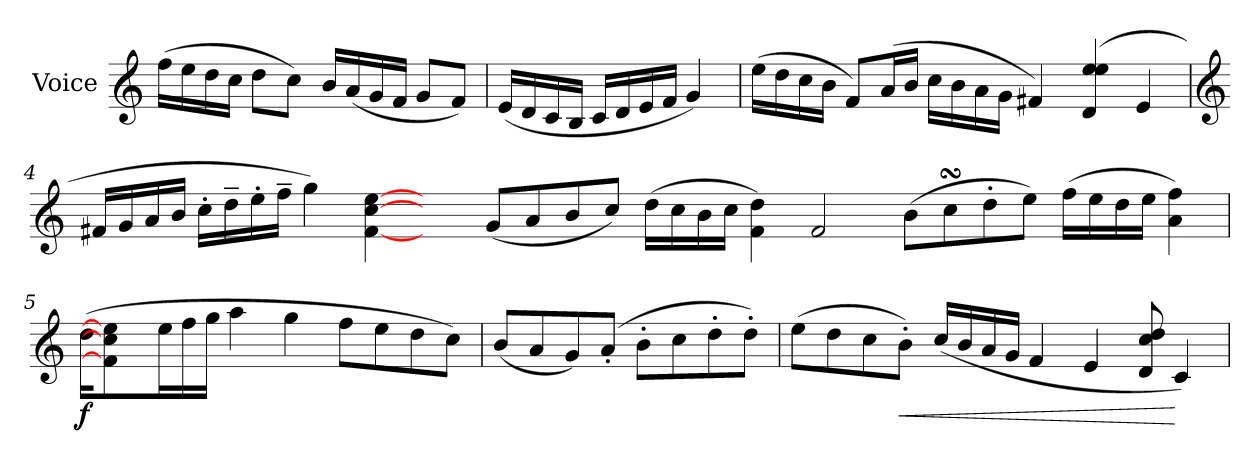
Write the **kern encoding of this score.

**kern	**dynam
*part1	*part1
*staff1	*staff1
*I"Voice	*
*I'Voice	*
=1	=1
(>16ff\LL	.
16ee\	.
16dd\	.
16cc\JJ	.
8dd\L	.
8cc\J)	.
16b/LL	.
(<16a/	.
16g/	.
16f/JJ	.
8g/L	.
8f/J)	.
=2	=2
(<16e/LL	.
16d/	.
16c/	.
16B/JJ	.
16c/LL	.
16d/	.
16e/	.
16f/JJ	.
4g/)	.
=3	=3
(>16ee\LL	.
16dd\	.
16cc\	.
16b\JJ	.
8f/L)	.
(>16a/L	.
16b/JJ	.
16cc\LL	.
16b\	.
16a\	.
16g\JJ	.
4f#X/)	.
(>4d/ 4ee/ 4ee/	.
4e/	.
!!LO:LB:g=z
=4	=4
*clefG2	*
16f#X/LL	.
16g/	.
16a/	.
16b/JJ	.
16cc'<\LL	.
16dd~<\	.
16ee'<\	.
16ff~<\JJ	.
4gg\)	.
[4f#\ [4cc\ [4ee\	.
4ryy	.
(<8g/L	.
8a/	.
8b/	.
8cc/J)	.
(>16dd\LL	.
16cc\	.
16b\	.
16cc\JJ	.
4f#\ 4dd\)	.
2f#/	.
(>8b\L	.
8ccsSSs\	.
8dd'<\	.
8ee\J)	.
(>16ff\LL	.
16ee\	.
16dd\	.
16ee\JJ	.
4a\ 4ff\)	.
!!LO:LB:g=z
=5	=5
!	!LO:DY:b
(>16dd\LL	f
4f#\] 4cc\] 4ee\]	.
16ee\	.
16ff\	.
16gg\JJ	.
4aa\	.
4gg\	.
8ff\L	.
8ee\	.
8dd\	.
8cc\J)	.
=6	=6
(<8b/L	.
8a/	.
8g/)	.
(>8a'</J	.
8b'<'>\L	.
8cc\	.
8dd'>\	.
8dd'>\J)	.
=7	=7
(>8ee\L	.
8dd\	.
8cc\	.
!	!LO:HP:b
8b'>\J)	<
(<16cc/LL	.
16b/	.
16a/	.
16g/JJ	.
4f/	.
4e/	.
8d/ 8cc/ 8dd/	.
4c/)	[
=	=
*-	*-
